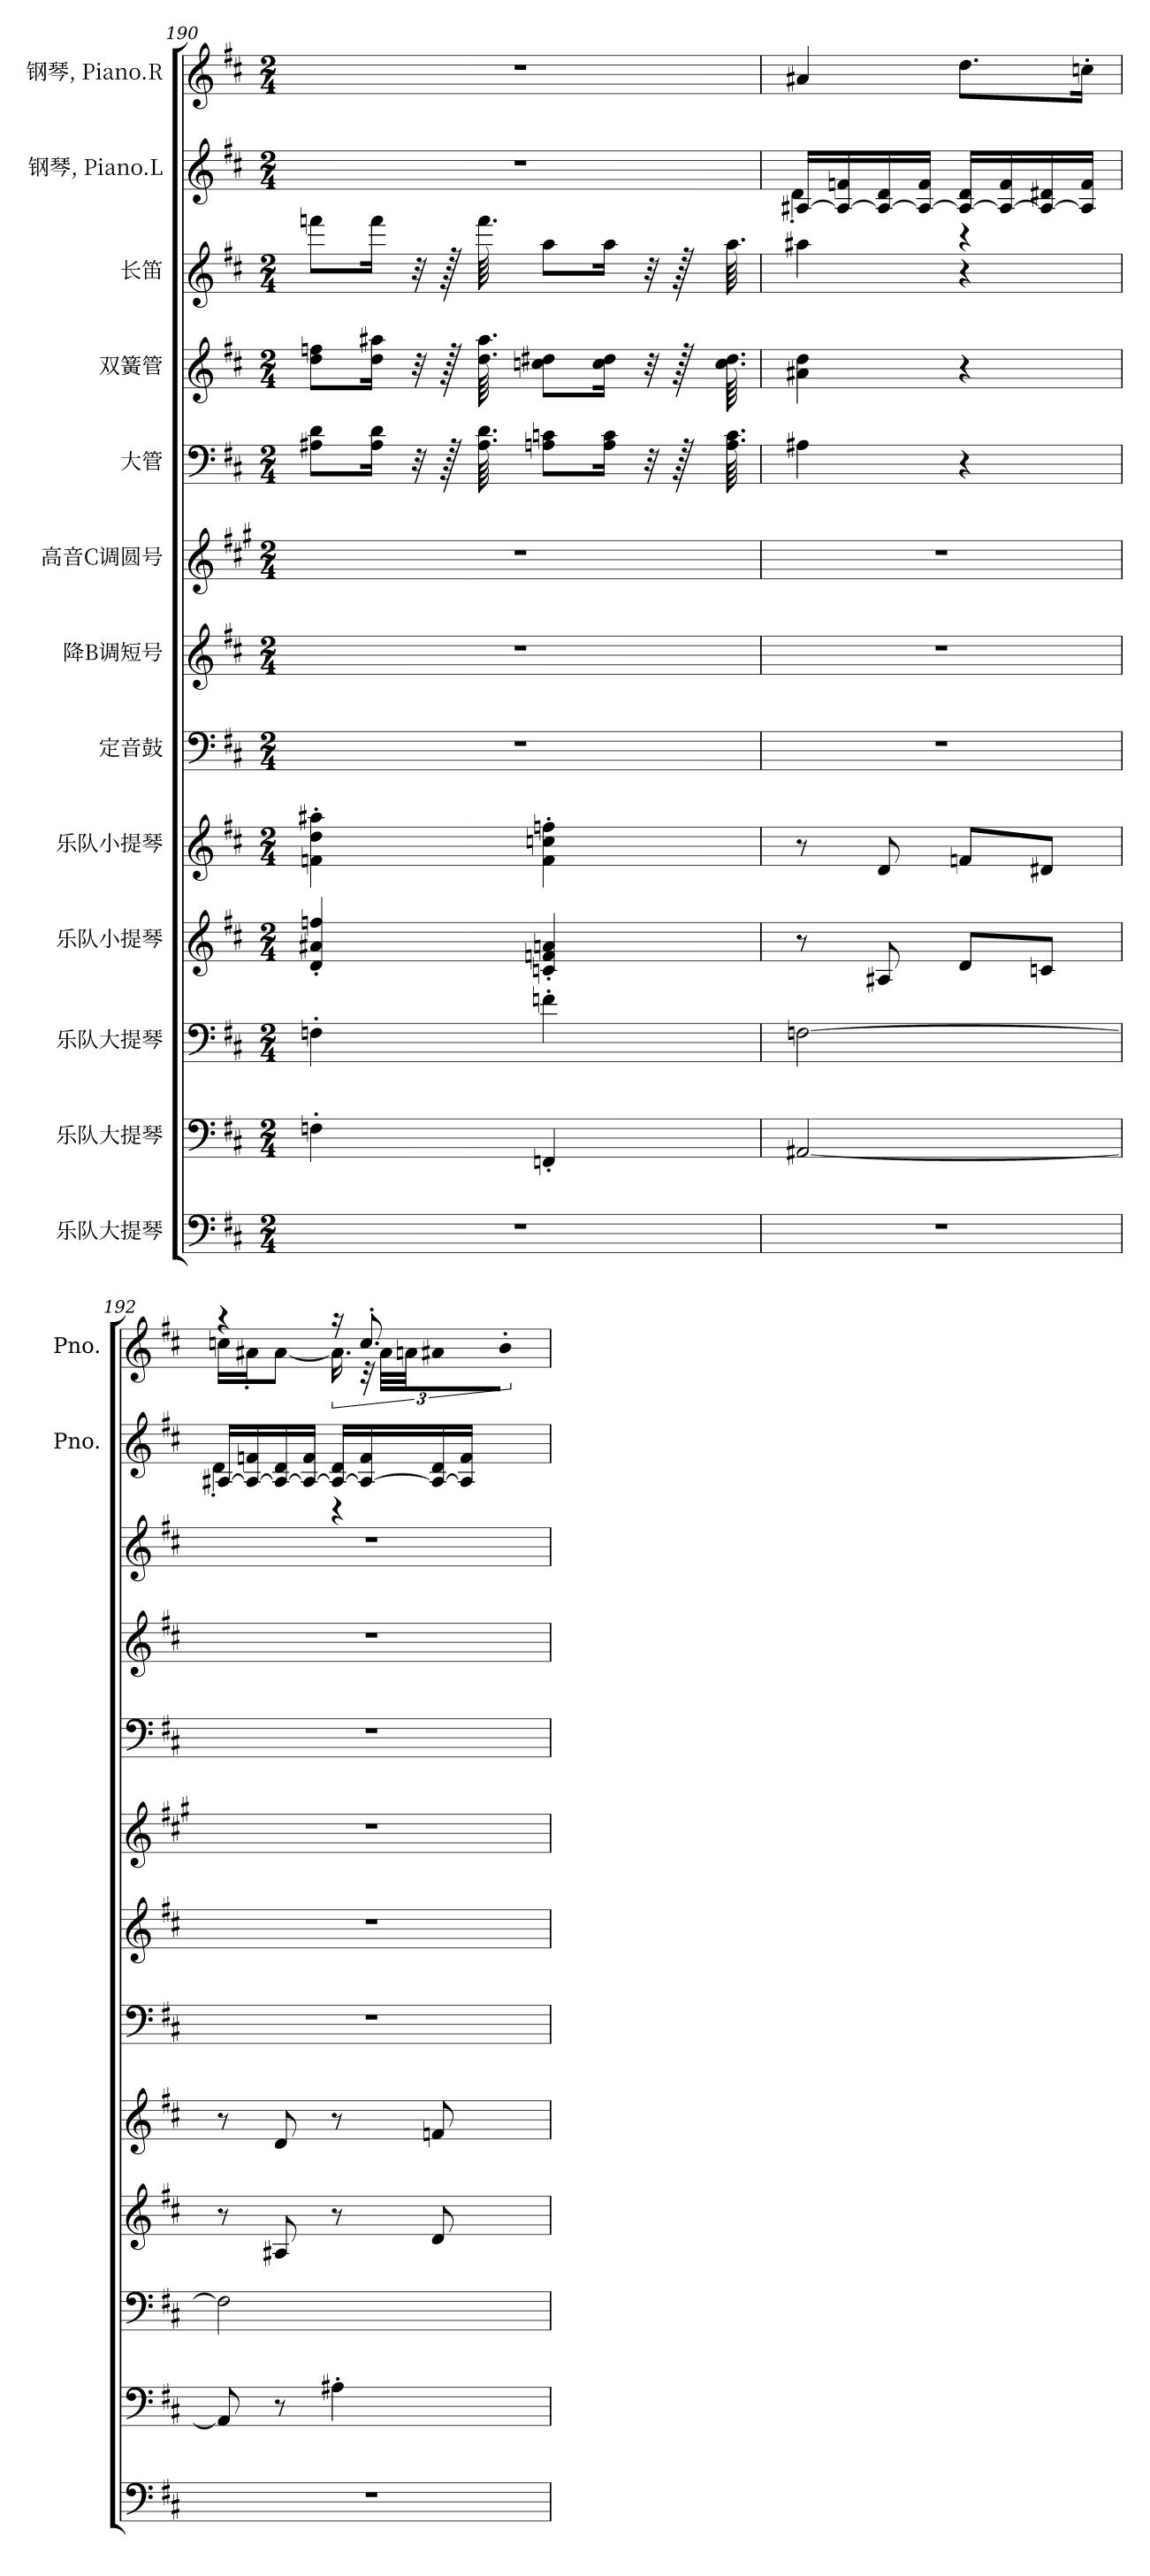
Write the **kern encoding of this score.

**kern	**kern	**kern	**kern	**kern	**kern	**kern	**kern	**kern	**kern	**kern	**kern	**kern
*part13	*part12	*part11	*part10	*part9	*part8	*part7	*part6	*part5	*part4	*part3	*part2	*part1
*staff13	*staff12	*staff11	*staff10	*staff9	*staff8	*staff7	*staff6	*staff5	*staff4	*staff3	*staff2	*staff1
*I"乐队大提琴	*I"乐队大提琴	*I"乐队大提琴	*I"乐队小提琴	*I"乐队小提琴	*I"定音鼓	*I"降B调短号	*I"高音C调圆号	*I"大管	*I"双簧管	*I"长笛	*I"钢琴, Piano.L	*I"钢琴, Piano.R
*	*	*	*	*	*	*	*	*	*	*	*I'Pno.	*I'Pno.
*clefF4	*clefF4	*clefF4	*clefG2	*clefG2	*clefF4	*clefG2	*clefG2	*clefF4	*clefG2	*clefG2	*clefG2	*clefG2
*	*	*	*	*	*	*ITrd1c2	*ITrd4c7	*	*	*	*	*
*k[f#c#]	*k[f#c#]	*k[f#c#]	*k[f#c#]	*k[f#c#]	*k[f#c#]	*k[]	*k[f#c#]	*k[f#c#]	*k[f#c#]	*k[f#c#]	*k[f#c#]	*k[f#c#]
*M2/4	*M2/4	*M2/4	*M2/4	*M2/4	*M2/4	*M2/4	*M2/4	*M2/4	*M2/4	*M2/4	*M2/4	*M2/4
=190	=190	=190	=190	=190	=190	=190	=190	=190	=190	=190	=190	=190
2r	4Fn'\	4Fn'\	4d/' 4a#X/' 4ffn/'	4fn\' 4dd\' 4aa#X\'	2r	2r	2r	8A#X\ 8d\L	8dd\ 8ffn\L	8fffn\L	2r	2r
.	.	.	.	.	.	.	.	16A#\ 16d\Jk	16dd\ 16aa#X\Jk	16fff\Jk	.	.
.	.	.	.	.	.	.	.	32r	32r	32r	.	.
.	.	.	.	.	.	.	.	128r	128r	128r	.	.
.	.	.	.	.	.	.	.	64.A#\ 64.d\	64.dd\ 64.aa#\	64.fff\	.	.
.	4FFn'/	4fn'\	4cn/' 4fn/' 4an/'	4f\' 4ccn\' 4ffn\'	.	.	.	8An\ 8cn\L	8ccn\ 8dd#X\L	8aa\L	.	.
.	.	.	.	.	.	.	.	16A\ 16c\Jk	16cc\ 16dd#\Jk	16aa\Jk	.	.
.	.	.	.	.	.	.	.	32r	32r	32r	.	.
.	.	.	.	.	.	.	.	128r	128r	128r	.	.
.	.	.	.	.	.	.	.	64.A\ 64.c\	64.cc\ 64.dd#\	64.aa\	.	.
!!LO:PB:g=z
=191	=191	=191	=191	=191	=191	=191	=191	=191	=191	=191	=191	=191
*	*	*	*	*	*	*	*	*	*	*	*^	*
2r	[2AA#X/	[2Fn\	8r	8r	2r	2r	2r	4A#X\	4a#X\ 4dd\	4aa#X\	[16A#X/LL	4d'\	4a#X/
.	.	.	.	.	.	.	.	.	.	.	16A#/_ 16fn/	.	.
.	.	.	8A#X/	8d/	.	.	.	.	.	.	16A#/_ 16d/	.	.
.	.	.	.	.	.	.	.	.	.	.	16A#/_ 16f/JJ	.	.
.	.	.	8d/L	8fn/L	.	.	.	4r	4r	4r	16A#/_ 16d/LL	4r	8.dd\L
.	.	.	.	.	.	.	.	.	.	.	16A#/_ 16f/	.	.
.	.	.	8cn/J	8d#X/J	.	.	.	.	.	.	16A#/_ 16d#X/	.	.
.	.	.	.	.	.	.	.	.	.	.	16A#/] 16f/JJ	.	16ccn'\Jk
=192	=192	=192	=192	=192	=192	=192	=192	=192	=192	=192	=192	=192	=192
*	*	*	*	*	*	*	*	*	*	*	*	*	*^
2r	8AA#/]	2F\]	8r	8r	2r	2r	2r	2r	2r	2r	[16A#X/LL	4d'\	4r	16ccn\LL
.	.	.	.	.	.	.	.	.	.	.	16A#/_ 16fn/	.	.	16a#X'\J
.	8r	.	8A#X/	8d/	.	.	.	.	.	.	16A#/_ 16d/	.	.	[8a#\J
.	.	.	.	.	.	.	.	.	.	.	16A#/_ 16f/JJ	.	.	.
.	4A#X'\	.	8r	8r	.	.	.	.	.	.	16A#/_ 16d/LL	4r	16r	24.a#\]
.	.	.	.	.	.	.	.	.	.	.	16A#/_ 16f/	.	8.cc'/	48r
.	.	.	.	.	.	.	.	.	.	.	.	.	.	48a#\LLL
.	.	.	.	.	.	.	.	.	.	.	.	.	.	48an\J
.	.	.	8d/	8fn/	.	.	.	.	.	.	16A#/_ 16d/	.	.	16a#X\
.	.	.	.	.	.	.	.	.	.	.	16A#/] 16f/JJ	.	.	16b'\JJ
*	*	*	*	*	*	*	*	*	*	*	*v	*v	*	*
*	*	*	*	*	*	*	*	*	*	*	*	*v	*v
=	=	=	=	=	=	=	=	=	=	=	=	=
*-	*-	*-	*-	*-	*-	*-	*-	*-	*-	*-	*-	*-
